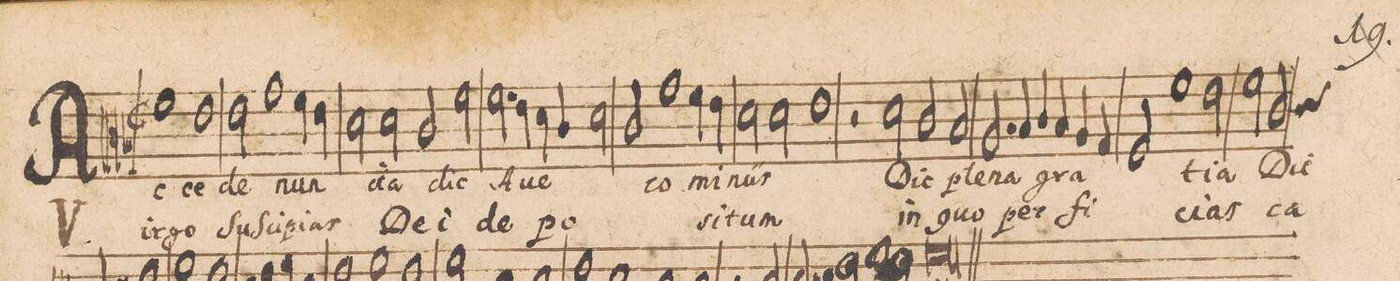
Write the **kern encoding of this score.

**kern	**text	**text
*I"CANTVS.	*	*
*clefC3	*	*
*k[b-]	*	*
*met(c|)	*	*
*M2/1	*	*
*M2/1	*	*
*met(c|)	*	*
1f	Ac-	Vir-
1e	-ce-	-go
=54-	=54-	=54-
2e\	-de	Su-
1g	.	-Sci-
4f\	nun-	-pi-
4e\	.	.
=55-	=55-	=55-
2d\	.	-as
2d\	-ci-	De-
2c/	-a	-i
2f\	dic	de-
=56-	=56-	=56-
2.f\	A-	-po-
4e\	.	.
4d\	.	.
4c/	.	.
2d\	.	.
=57-	=57-	=57-
2c/	-ue	.
1g	co-	.
4f\	.	.
4e\	.	.
=58-	=58-	=58-
2d\	.	.
2d\	-mi-	-si-
1e	-nüs	-tum
=59-	=59-	=59-
2r	.	.
2d\	Dic	in
2c/	ple-	quo
2B-/	-na	per-
=60-	=60-	=60-
2.A/	gra-	-fi-
4B-/	.	.
4c/	.	.
4B-/	.	.
4A/	.	.
4G/	.	.
=61-	=61-	=61-
2F/	.	.
1f	.	.
2e\	-ti-	-ci-
=62-	=62-	=62-
2f\	-a	-as
*custos:c	*	*
2c/	Dic	ca-
*-	*-	*-
